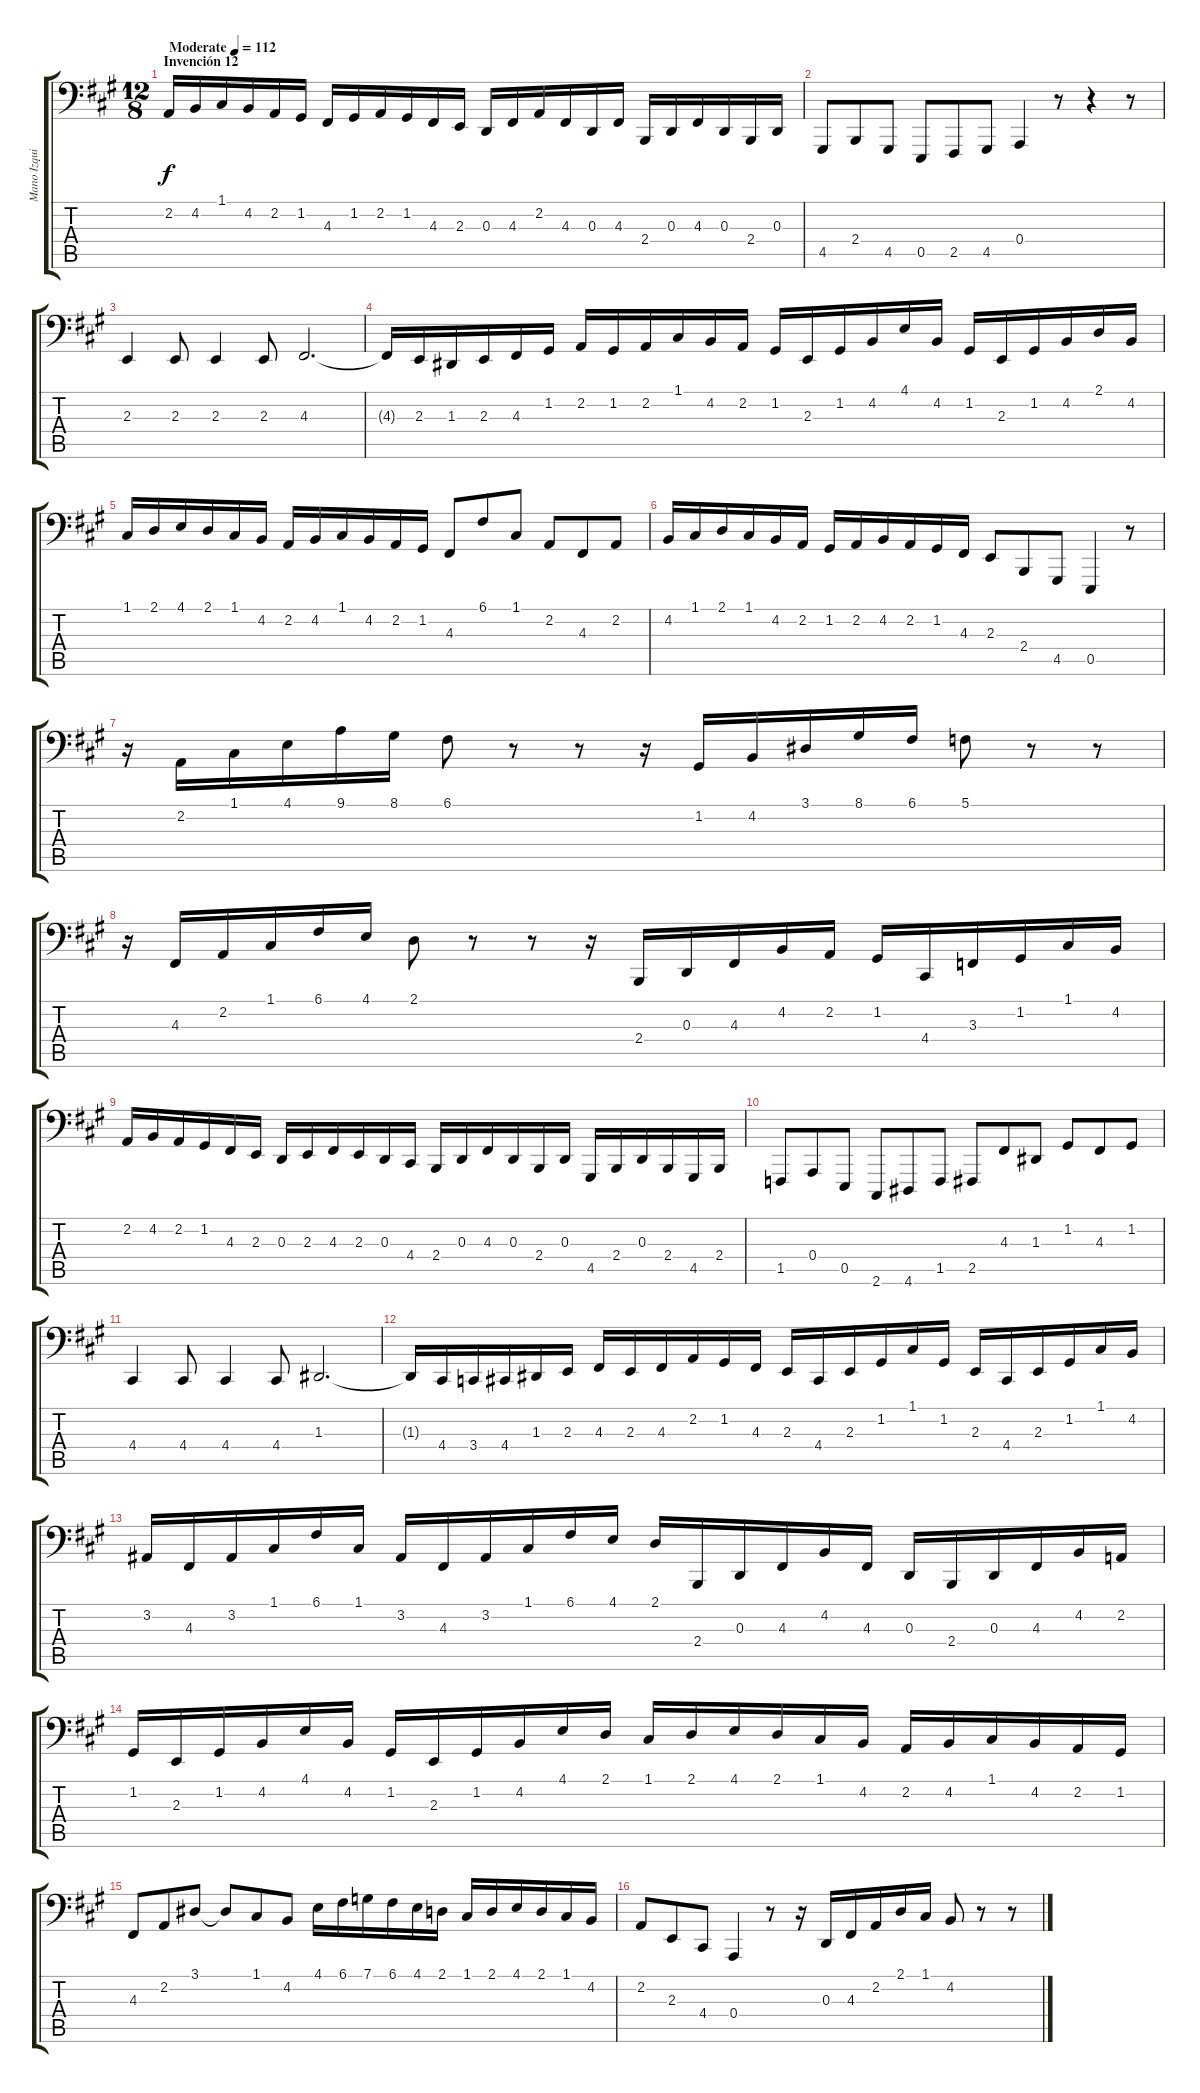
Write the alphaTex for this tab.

\track ("Mano Izquierda" "Mano Izqui") {instrument acousticgrandpiano}
\staff {score tabs}
\tuning (C3 G2 D2 A1 E1 B0) {hide}
\ts (12 8)
\section ("" "Invención 12")
\tempo (112 "Moderate")
\clef f4
\ks a
2.2.16{dy f instrument acousticgrandpiano} 4.2.16 1.1.16 4.2.16 2.2.16 1.2.16 4.3.16 1.2.16 2.2.16 1.2.16 4.3.16 2.3.16 0.3.16 4.3.16 2.2.16 4.3.16 0.3.16 4.3.16 2.4.16 0.3.16 4.3.16 0.3.16 2.4.16 0.3.16 |
4.5.8 2.4.8 4.5.8 0.5.8 2.5.8 4.5.8 0.4.4 r.8 r.4 r.8 |
2.3.4 2.3.8 2.3.4 2.3.8 4.3.2{d} |
4.3{t}.16 2.3.16 1.3.16 2.3.16 4.3.16 1.2.16 2.2.16 1.2.16 2.2.16 1.1.16 4.2.16 2.2.16 1.2.16 2.3.16 1.2.16 4.2.16 4.1.16 4.2.16 1.2.16 2.3.16 1.2.16 4.2.16 2.1.16 4.2.16 |
1.1.16 2.1.16 4.1.16 2.1.16 1.1.16 4.2.16 2.2.16 4.2.16 1.1.16 4.2.16 2.2.16 1.2.16 4.3.8 6.1.8 1.1.8 2.2.8 4.3.8 2.2.8 |
4.2.16 1.1.16 2.1.16 1.1.16 4.2.16 2.2.16 1.2.16 2.2.16 4.2.16 2.2.16 1.2.16 4.3.16 2.3.8 2.4.8 4.5.8 0.5.4 r.8 |
r.16 2.2.16 1.1.16 4.1.16 9.1.16 8.1.16 6.1.8 r.8 r.8 r.16 1.2.16 4.2.16 3.1.16 8.1.16 6.1.16 5.1.8 r.8 r.8 |
r.16 4.3.16 2.2.16 1.1.16 6.1.16 4.1.16 2.1.8 r.8 r.8 r.16 2.4.16 0.3.16 4.3.16 4.2.16 2.2.16 1.2.16 4.4.16 3.3.16 1.2.16 1.1.16 4.2.16 |
2.2.16 4.2.16 2.2.16 1.2.16 4.3.16 2.3.16 0.3.16 2.3.16 4.3.16 2.3.16 0.3.16 4.4.16 2.4.16 0.3.16 4.3.16 0.3.16 2.4.16 0.3.16 4.5.16 2.4.16 0.3.16 2.4.16 4.5.16 2.4.16 |
1.5.8 0.4.8 0.5.8 2.6.8 4.6.8 1.5.8 2.5.8 4.3.8 1.3.8 1.2.8 4.3.8 1.2.8 |
4.4.4 4.4.8 4.4.4 4.4.8 1.3.2{d} |
1.3{t}.16 4.4.16 3.4.16 4.4.16 1.3.16 2.3.16 4.3.16 2.3.16 4.3.16 2.2.16 1.2.16 4.3.16 2.3.16 4.4.16 2.3.16 1.2.16 1.1.16 1.2.16 2.3.16 4.4.16 2.3.16 1.2.16 1.1.16 4.2.16 |
3.2.16 4.3.16 3.2.16 1.1.16 6.1.16 1.1.16 3.2.16 4.3.16 3.2.16 1.1.16 6.1.16 4.1.16 2.1.16 2.4.16 0.3.16 4.3.16 4.2.16 4.3.16 0.3.16 2.4.16 0.3.16 4.3.16 4.2.16 2.2.16 |
1.2.16 2.3.16 1.2.16 4.2.16 4.1.16 4.2.16 1.2.16 2.3.16 1.2.16 4.2.16 4.1.16 2.1.16 1.1.16 2.1.16 4.1.16 2.1.16 1.1.16 4.2.16 2.2.16 4.2.16 1.1.16 4.2.16 2.2.16 1.2.16 |
4.3.8 2.2.8 3.1.8 3.1{t}.8 1.1.8 4.2.8 4.1.16 6.1.16 7.1.16 6.1.16 4.1.16 2.1.16 1.1.16 2.1.16 4.1.16 2.1.16 1.1.16 4.2.16 |
2.2.8 2.3.8 4.4.8 0.4.4 r.8 r.16 0.3.16 4.3.16 2.2.16 2.1.16 1.1.16 4.2.8 r.8 r.8
